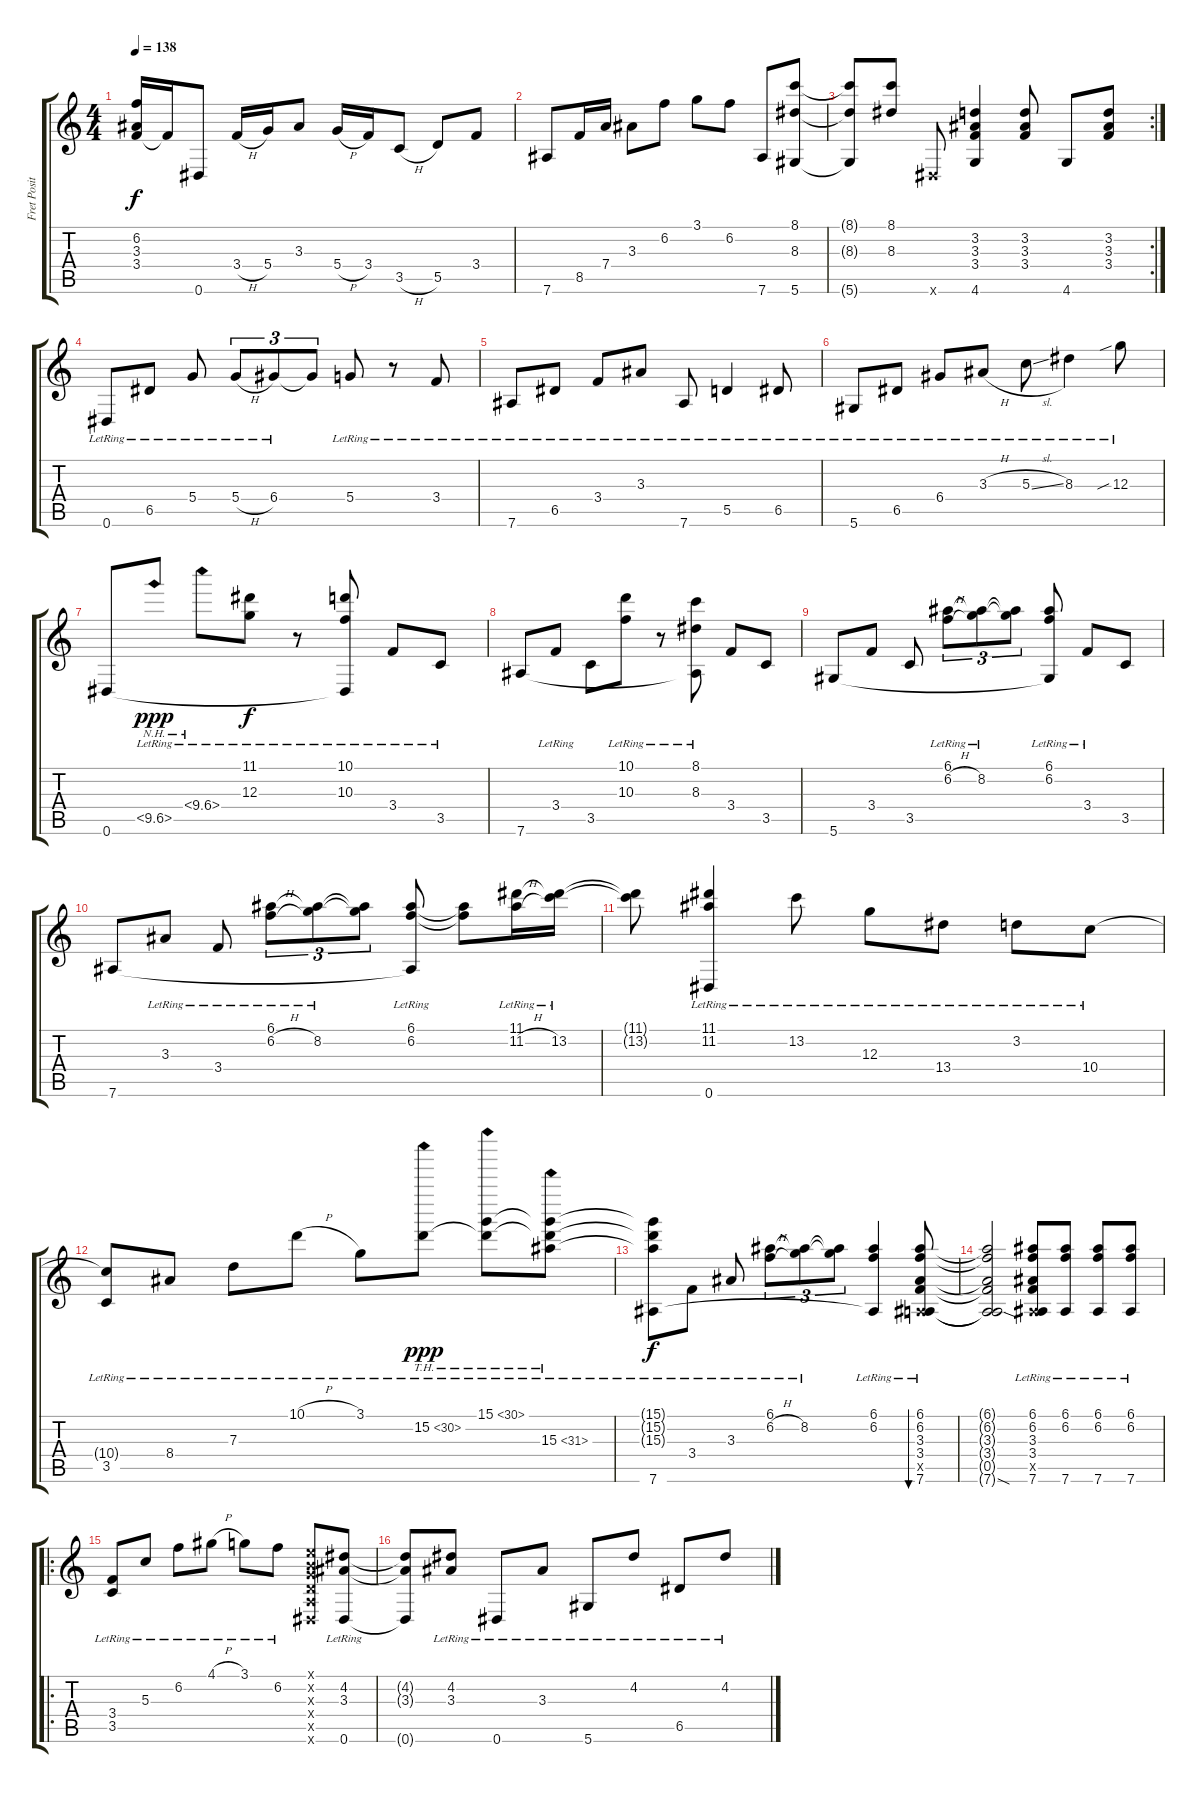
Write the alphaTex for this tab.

\track ("Fret Position Without Capo" "Fret Posit") {instrument acousticguitarsteel}
\staff {score tabs}
\tuning (E4 B3 G3 D3 A2 Eb2) {hide}
\ts (4 4)
\tempo 138
\clef g2
\ks c
(6.2{t} 3.3{t} 3.4{t}).16{dy f} 3.4{t}.16 0.6.8 3.4{h}.16 5.4.16 3.3.8 5.4{h}.16 3.4.16 3.5{h}.8 5.5.8 3.4.8 |
7.6.8 8.5.16 7.4.16 3.3.8 6.2.8 3.1.8 6.2.8 7.6.8 (8.1 8.3 5.6).8 |
\rc 2
(8.1{t} 8.3{t} 5.6{t}).8 (8.1 8.3).8 0.6{x}.8 (3.2 3.3 3.4 4.6).4 (3.2 3.3 3.4).8 4.6.8 (3.2 3.3 3.4).8 |
0.6{lr}.8 6.5{lr}.8 5.4{lr}.8 5.4{h lr}.8{tu (3 2)} 6.4{lr}.8{tu (3 2)} 6.4{t}.8{tu (3 2)} 5.4{lr}.8 r.8 3.4{lr}.8 |
7.6{lr}.8 6.5{lr}.8 3.4{lr}.8 3.3{lr}.8 7.6{lr}.8 5.5{lr}.4 6.5{lr}.8 |
5.6{lr}.8 6.5{lr}.8 6.4{lr}.8 3.3{h lr}.8 5.3{sl lr}.8 8.3{lr}.4 12.3{sib lr}.8 |
0.6.8 10.5{nh lr}.8{dy ppp} 10.4{nh lr}.8 (11.1{lr} 12.3{lr}).8{dy f} r.8 (10.1{lr} 10.3{lr} 0.6{t}).8 3.4{lr}.8 3.5{lr}.8 |
7.6.8 3.4{lr}.8 3.5.8 (10.1{lr} 10.3{lr}).8 r.8 (8.1{lr} 8.3{lr} 7.6{t}).8 3.4.8 3.5.8 |
5.6.8 3.4.8 3.5.8 (6.1{lr} 6.2{h lr}).8{tu (3 2)} (6.1{t} 8.2{lr}).8{tu (3 2)} (6.1{t} 8.2{t}).8{tu (3 2)} (6.1{lr} 6.2{lr} 5.6{t}).8 3.4{lr}.8 3.5.8 |
7.6.8 3.3{lr}.8 3.4{lr}.8 (6.1{lr} 6.2{h lr}).8{tu (3 2)} (6.1{t} 8.2{lr}).8{tu (3 2)} (6.1{t} 8.2{t}).8{tu (3 2)} (6.1{lr} 6.2{lr} 7.6{t}).8 (6.1{t} 6.2{t}).8 (11.1{lr} 11.2{h lr}).16 (11.1{t} 13.2{lr}).16 |
(11.1{t} 13.2{t}).8 (11.1{lr} 11.2{lr} 0.6{lr}).4 13.2{lr}.8 12.3{lr}.8 13.4{lr}.8 3.2{lr}.8 10.4{lr}.8 |
(10.4{t} 3.5{lr}).8 8.4{lr}.8 7.3{lr}.8 10.1{h lr}.8 3.1{lr}.8 15.2{th 15 lr}.8{dy ppp} (15.1{th 15 lr} 15.2{t}).8 (15.1{t} 15.2{t} 15.3{th 16 lr}).8 |
(15.1{t} 15.2{t} 15.3{t} 7.6{lr}).8{dy f} 3.4{lr}.8 3.3{lr}.8 (6.1{lr} 6.2{h lr}).8{tu (3 2)} (6.1{t} 8.2{lr}).8{tu (3 2)} (6.1{t} 8.2{t}).8{tu (3 2)} (6.1{lr} 6.2{lr} 7.6{t}).4 (6.1{lr} 6.2{lr} 3.3{lr} 3.4{lr} 0.5{x} 7.6{lr}).8{bu 480} |
(6.1{t} 6.2{t} 3.3{t} 3.4{t} 0.5{t} 7.6{sod t}).2 (6.1{lr} 6.2{lr} 3.3{lr} 3.4{lr} 0.5{x} 7.6{lr}).8 (6.1{lr} 6.2{lr} 7.6{lr}).8 (6.1{lr} 6.2{lr} 7.6{lr}).8 (6.1{lr} 6.2{lr} 7.6{lr}).8 |
\ro
(3.4{lr} 3.5{lr}).8 5.3{lr}.8 6.2{lr}.8 4.1{h lr}.8 3.1{lr}.8 6.2{lr}.8 (0.1{x} 0.2{x} 0.3{x} 0.4{x} 0.5{x} 0.6{x}).8 (4.2{lr} 3.3{lr} 0.6{lr}).8 |
(4.2{t} 3.3{t} 0.6{t}).8 (4.2{lr} 3.3{lr}).8 0.6{lr}.8 3.3{lr}.8 5.6{lr}.8 4.2{lr}.8 6.5{lr}.8 4.2{lr}.8
